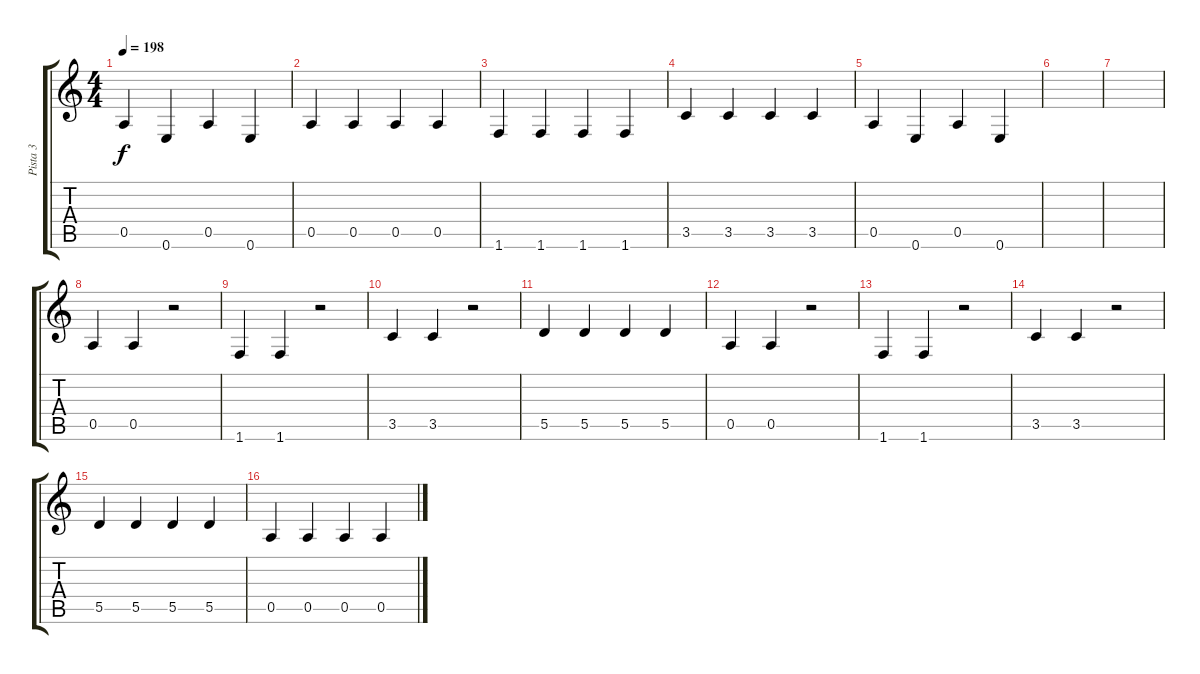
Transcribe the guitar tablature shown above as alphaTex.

\track ("Pista 3" "Pista 3") {instrument electricbasspick}
\staff {score tabs}
\tuning (E4 B3 G3 D3 A2 E2) {hide}
\ts (4 4)
\tempo 198
\clef g2
\ks c
0.5.4{dy f} 0.6.4 0.5.4 0.6.4 |
0.5.4 0.5.4 0.5.4 0.5.4 |
1.6.4 1.6.4 1.6.4 1.6.4 |
3.5.4 3.5.4 3.5.4 3.5.4 |
0.5.4 0.6.4 0.5.4 0.6.4 |
|
|
0.5.4 0.5.4 r.2 |
1.6.4 1.6.4 r.2 |
3.5.4 3.5.4 r.2 |
5.5.4 5.5.4 5.5.4 5.5.4 |
0.5.4 0.5.4 r.2 |
1.6.4 1.6.4 r.2 |
3.5.4 3.5.4 r.2 |
5.5.4 5.5.4 5.5.4 5.5.4 |
0.5.4 0.5.4 0.5.4 0.5.4
